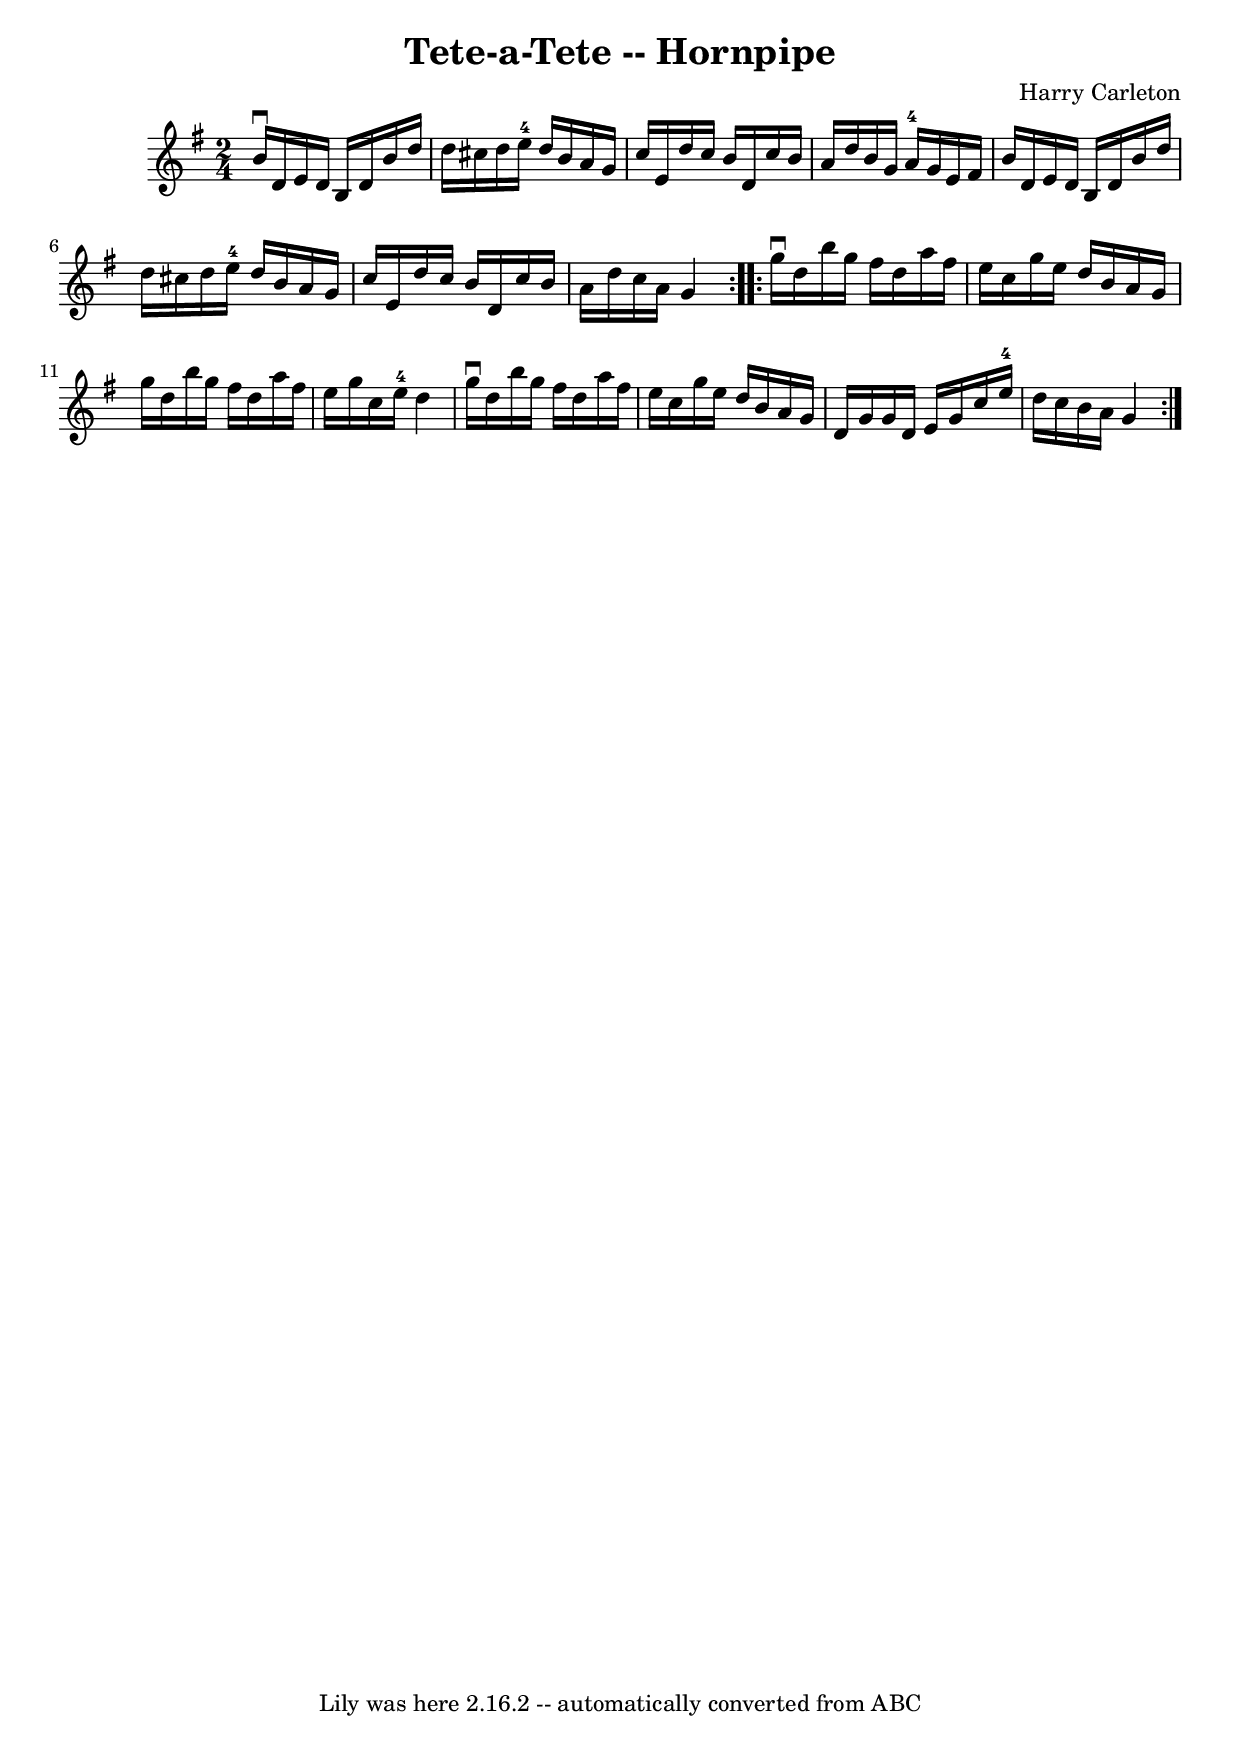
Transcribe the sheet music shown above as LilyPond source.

\version "2.7.40"
\include "Mammoth.ily"
\header {
	%% book = "Cole's 1000 Fiddle Tunes"
	composer = "Harry Carleton"
	crossRefNumber = "1"
	footnotes = ""
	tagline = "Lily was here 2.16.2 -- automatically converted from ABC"
	title = "Tete-a-Tete -- Hornpipe"
}
voicedefault =  {


\repeat volta 2 {
\time 2/4 \key g \major b'16^\downbow d'16 e'16 d'16 b16 d'16  
 b'16 d''16  |
 d''16 cis''16 d''16 e''16-4 d''16    
b'16 a'16 g'16  |
 c''16 e'16 d''16 c''16 b'16    
d'16 c''16 b'16  |
 a'16 d''16 b'16 g'16 a'16-4  
 g'16 e'16 fis'16  |
 b'16 d'16 e'16 d'16 b16    
d'16 b'16 d''16  |
 d''16 cis''16 d''16 e''16-4   
d''16 b'16 a'16 g'16  |
 c''16 e'16 d''16 c''16    
b'16 d'16 c''16 b'16  |
 a'16 d''16 c''16 a'16 g'4 
 }     \repeat volta 2 { g''16^\downbow d''16 b''16 g''16 fis''16 
 d''16 a''16 fis''16  |
 e''16 c''16 g''16 e''16    
d''16 b'16 a'16 g'16  |
 g''16 d''16 b''16 g''16    
fis''16 d''16 a''16 fis''16  |
 e''16 g''16 c''16    
e''16-4 d''4  |
 g''16^\downbow d''16 b''16 g''16    
fis''16 d''16 a''16 fis''16  |
 e''16 c''16 g''16    
e''16 d''16 b'16 a'16 g'16  |
 d'16 g'16 g'16 d'16 
 e'16 g'16 c''16 e''16-4 |
 d''16 c''16 b'16    
a'16 g'4  }   
}

\score{
    <<

	\context Staff="default"
	{
	    \voicedefault 
	}

    >>
	\layout {
	}
	\midi {}
}
